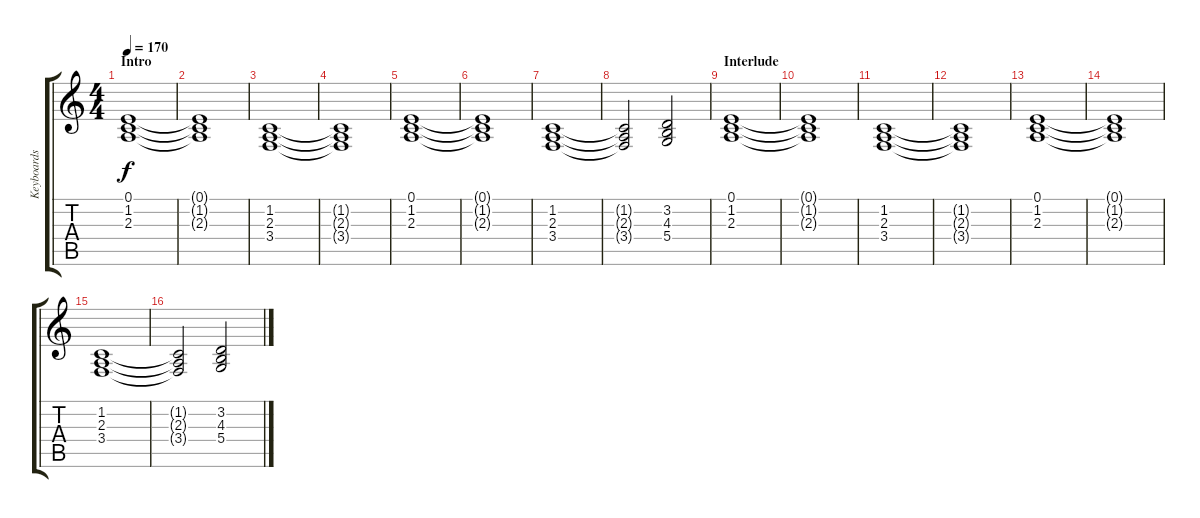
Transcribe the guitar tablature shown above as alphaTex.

\track ("Keyboards" "Keyboards") {instrument tremolostrings}
\staff {score tabs}
\tuning (E4 B3 G3 D3 A2 E2) {hide}
\ts (4 4)
\section ("" "Intro")
\tempo 170
\clef g2
\ks c
(0.1 1.2 2.3).1{dy f instrument tremolostrings} |
(0.1{t} 1.2{t} 2.3{t}).1 |
(1.2 2.3 3.4).1 |
(1.2{t} 2.3{t} 3.4{t}).1 |
(0.1 1.2 2.3).1 |
(0.1{t} 1.2{t} 2.3{t}).1 |
(1.2 2.3 3.4).1 |
(1.2{t} 2.3{t} 3.4{t}).2 (3.2 4.3 5.4).2 |
\section ("" "Interlude")
(0.1 1.2 2.3).1 |
(0.1{t} 1.2{t} 2.3{t}).1 |
(1.2 2.3 3.4).1 |
(1.2{t} 2.3{t} 3.4{t}).1 |
(0.1 1.2 2.3).1 |
(0.1{t} 1.2{t} 2.3{t}).1 |
(1.2 2.3 3.4).1 |
(1.2{t} 2.3{t} 3.4{t}).2 (3.2 4.3 5.4).2
